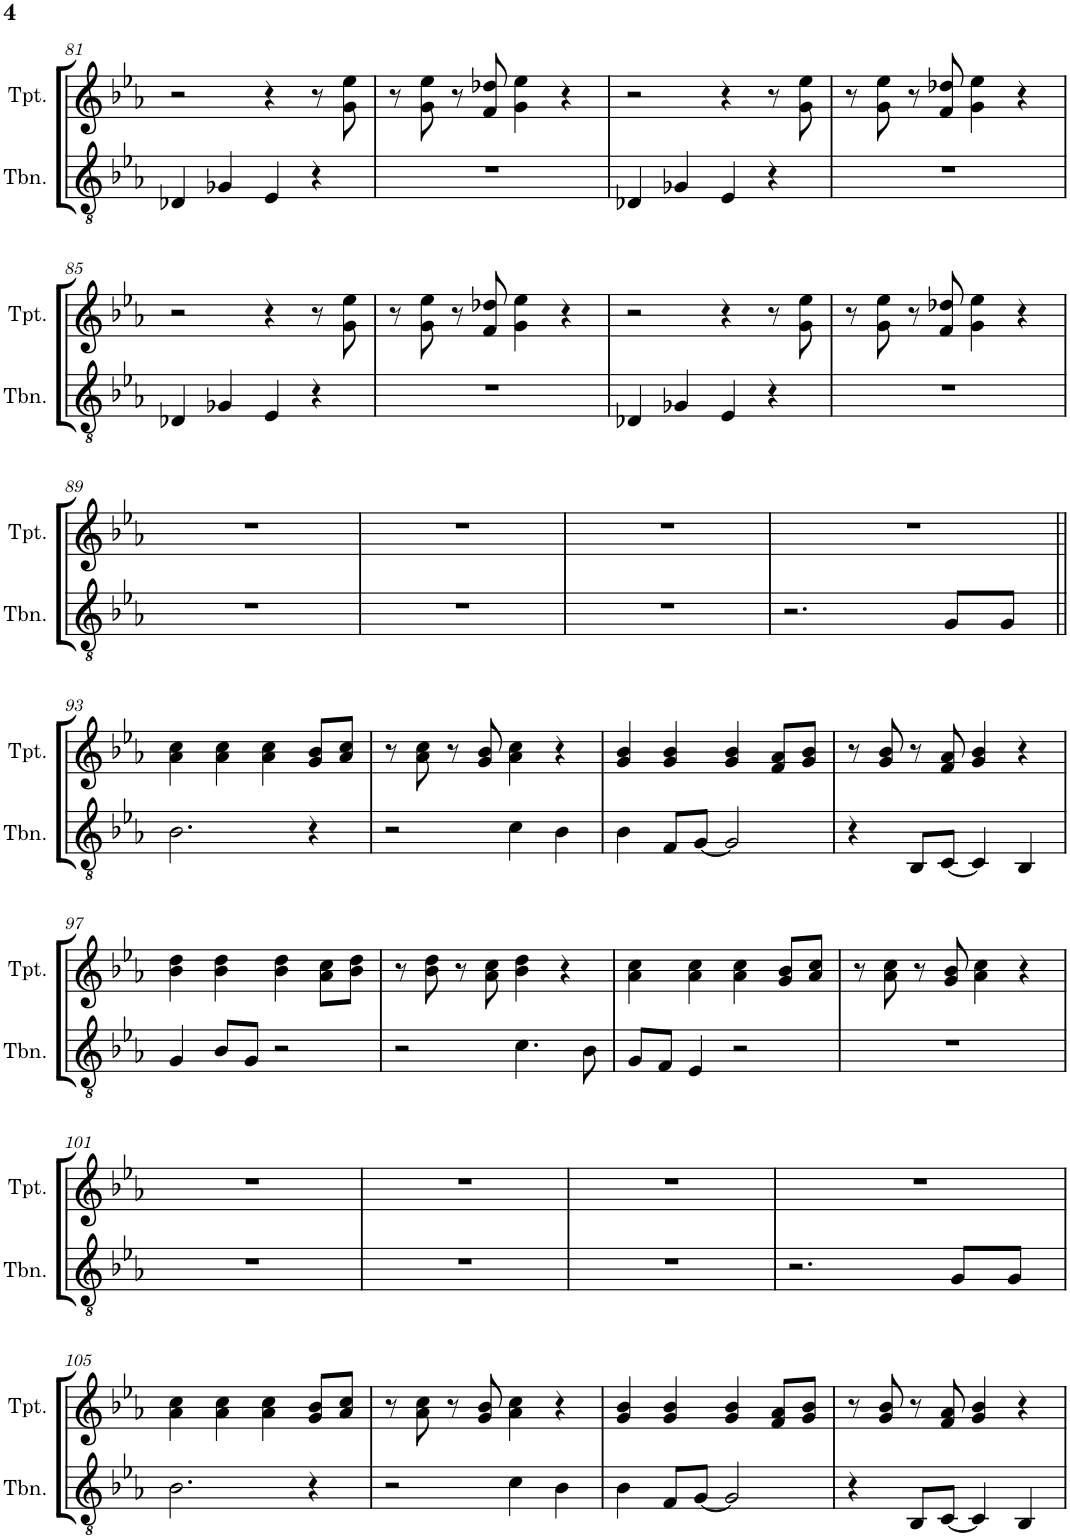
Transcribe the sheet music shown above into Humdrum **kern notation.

**kern	**kern
*part2	*part1
*staff2	*staff1
*I"Trombone	*I"Trumpet
*I'Tbn.	*I'Tpt.
!!LO:PB:g=z
*clefGv2	*clefG2
*	*Trd1c2
*k[b-e-a-]	*k[b-e-a-]
*M4/4	*M4/4
=81	=81
4D-X/	2r
4G-X/	.
4E-/	4r
4r	8r
.	8g\ 8ee-\
=82	=82
1r	8r
.	8g\ 8ee-\
.	8r
.	8f/ 8dd-X/
.	4g\ 4ee-\
.	4r
=83	=83
4D-X/	2r
4G-X/	.
4E-/	4r
4r	8r
.	8g\ 8ee-\
=84	=84
1r	8r
.	8g\ 8ee-\
.	8r
.	8f/ 8dd-X/
.	4g\ 4ee-\
.	4r
!!LO:LB:g=z
=85	=85
4D-X/	2r
4G-X/	.
4E-/	4r
4r	8r
.	8g\ 8ee-\
=86	=86
1r	8r
.	8g\ 8ee-\
.	8r
.	8f/ 8dd-X/
.	4g\ 4ee-\
.	4r
=87	=87
4D-X/	2r
4G-X/	.
4E-/	4r
4r	8r
.	8g\ 8ee-\
=88	=88
1r	8r
.	8g\ 8ee-\
.	8r
.	8f/ 8dd-X/
.	4g\ 4ee-\
.	4r
!!LO:LB:g=z
=89	=89
1r	1r
=90	=90
1r	1r
=91	=91
1r	1r
=92	=92
2.r	1r
8G/L	.
8G/J	.
!!LO:LB:g=z
=93||	=93||
2.B-\	4a-\ 4cc\
.	4a-\ 4cc\
.	4a-\ 4cc\
4r	8g/ 8b-/L
.	8a-/ 8cc/J
=94	=94
2r	8r
.	8a-\ 8cc\
.	8r
.	8g/ 8b-/
4c\	4a-\ 4cc\
4B-\	4r
=95	=95
4B-\	4g/ 4b-/
8F/L	4g/ 4b-/
[<8G/J	.
2G/]	4g/ 4b-/
.	8f/ 8a-/L
.	8g/ 8b-/J
=96	=96
4r	8r
.	8g/ 8b-/
8BB-/L	8r
[<8C/J	8f/ 8a-/
4C/]	4g/ 4b-/
4BB-/	4r
!!LO:LB:g=z
=97	=97
4G/	4b-\ 4dd\
8B-/L	4b-\ 4dd\
8G/J	.
2r	4b-\ 4dd\
.	8a-\ 8cc\L
.	8b-\ 8dd\J
=98	=98
2r	8r
.	8b-\ 8dd\
.	8r
.	8a-\ 8cc\
4.c\	4b-\ 4dd\
.	4r
8B-\	.
=99	=99
8G/L	4a-\ 4cc\
8F/J	.
4E-/	4a-\ 4cc\
2r	4a-\ 4cc\
.	8g/ 8b-/L
.	8a-/ 8cc/J
=100	=100
1r	8r
.	8a-\ 8cc\
.	8r
.	8g/ 8b-/
.	4a-\ 4cc\
.	4r
!!LO:LB:g=z
=101	=101
1r	1r
=102	=102
1r	1r
=103	=103
1r	1r
=104	=104
2.r	1r
8G/L	.
8G/J	.
!!LO:LB:g=z
=105	=105
2.B-\	4a-\ 4cc\
.	4a-\ 4cc\
.	4a-\ 4cc\
4r	8g/ 8b-/L
.	8a-/ 8cc/J
=106	=106
2r	8r
.	8a-\ 8cc\
.	8r
.	8g/ 8b-/
4c\	4a-\ 4cc\
4B-\	4r
=107	=107
4B-\	4g/ 4b-/
8F/L	4g/ 4b-/
[<8G/J	.
2G/]	4g/ 4b-/
.	8f/ 8a-/L
.	8g/ 8b-/J
=108	=108
4r	8r
.	8g/ 8b-/
8BB-/L	8r
[<8C/J	8f/ 8a-/
4C/]	4g/ 4b-/
4BB-/	4r
=	=
*-	*-
